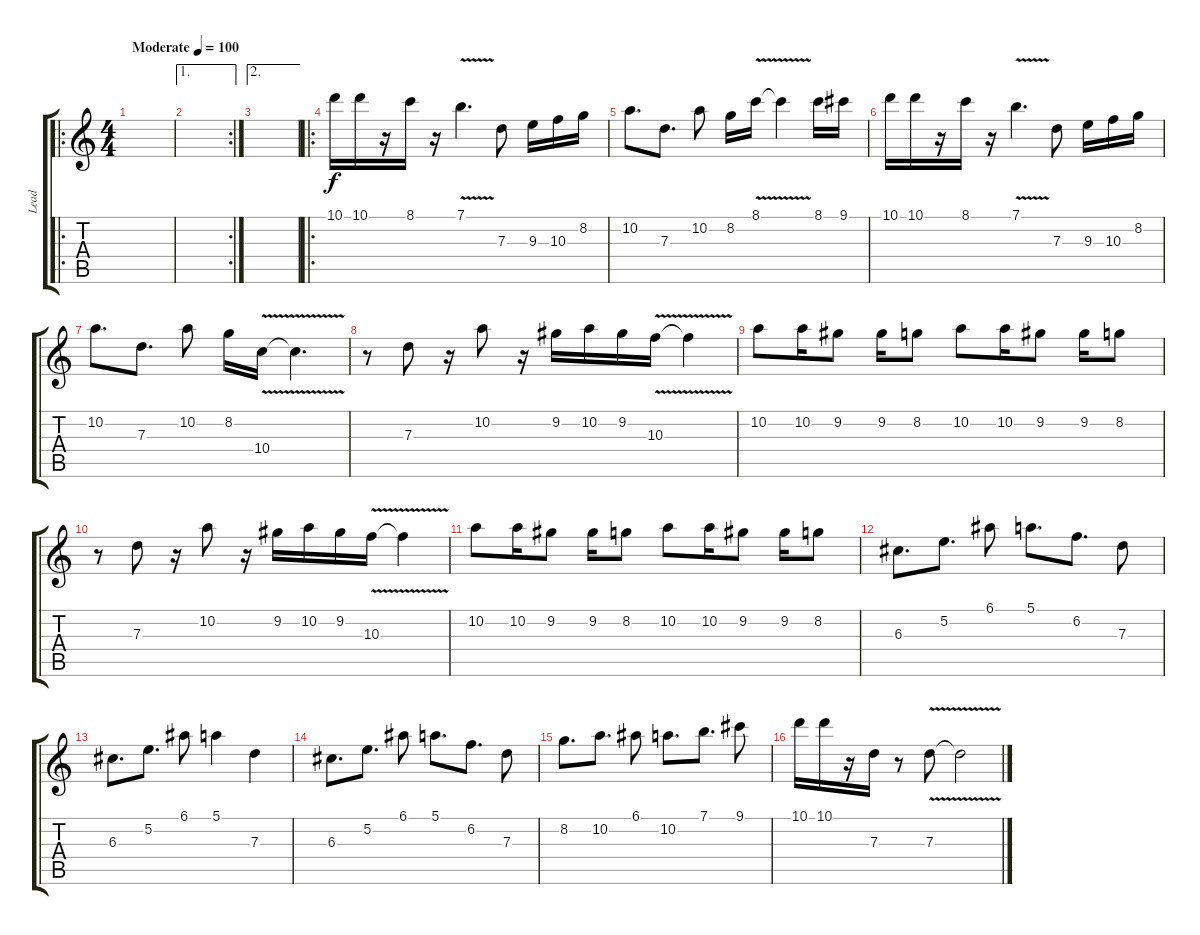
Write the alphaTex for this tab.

\track ("Lead" "Lead") {instrument electricguitarjazz}
\staff {score tabs}
\tuning (E4 B3 G3 D3 A2 E2) {hide}
\ro
\ts (4 4)
\tempo (100 "Moderate")
\clef g2
\ks c
|
\ae 1
\rc 2
|
\ae 2
|
\ro
10.1.16 10.1.16 r.16 8.1.16 r.16 7.1{v}.4{d} 7.3.8 9.3.16 10.3.16 8.2.16 |
10.2.8{d} 7.3.8{d} 10.2.8 8.2.16 8.1{v}.16 8.1{t}.4 8.1.16 9.1.16 |
10.1.16 10.1.16 r.16 8.1.16 r.16 7.1{v}.4{d} 7.3.8 9.3.16 10.3.16 8.2.16 |
10.2.8{d} 7.3.8{d} 10.2.8 8.2.16 10.4{v}.16 10.4{t}.4{d} |
r.8 7.3.8 r.16 10.2.8 r.16 9.2.16 10.2.16 9.2.16 10.3{v}.16 10.3{t}.4 |
10.2.8 10.2.16 9.2.8 9.2.16 8.2.8 10.2.8 10.2.16 9.2.8 9.2.16 8.2.8 |
r.8 7.3.8 r.16 10.2.8 r.16 9.2.16 10.2.16 9.2.16 10.3{v}.16 10.3{t}.4 |
10.2.8 10.2.16 9.2.8 9.2.16 8.2.8 10.2.8 10.2.16 9.2.8 9.2.16 8.2.8 |
6.3.8{d} 5.2.8{d} 6.1.8 5.1.8{d} 6.2.8{d} 7.3.8 |
6.3.8{d} 5.2.8{d} 6.1.8 5.1.4 7.3.4 |
6.3.8{d} 5.2.8{d} 6.1.8 5.1.8{d} 6.2.8{d} 7.3.8 |
8.2.8{d} 10.2.8{d} 6.1.8 10.2.8{d} 7.1.8{d} 9.1.8 |
10.1.16 10.1.16 r.16 7.3.16 r.8 7.3{v}.8 7.3{t}.2
